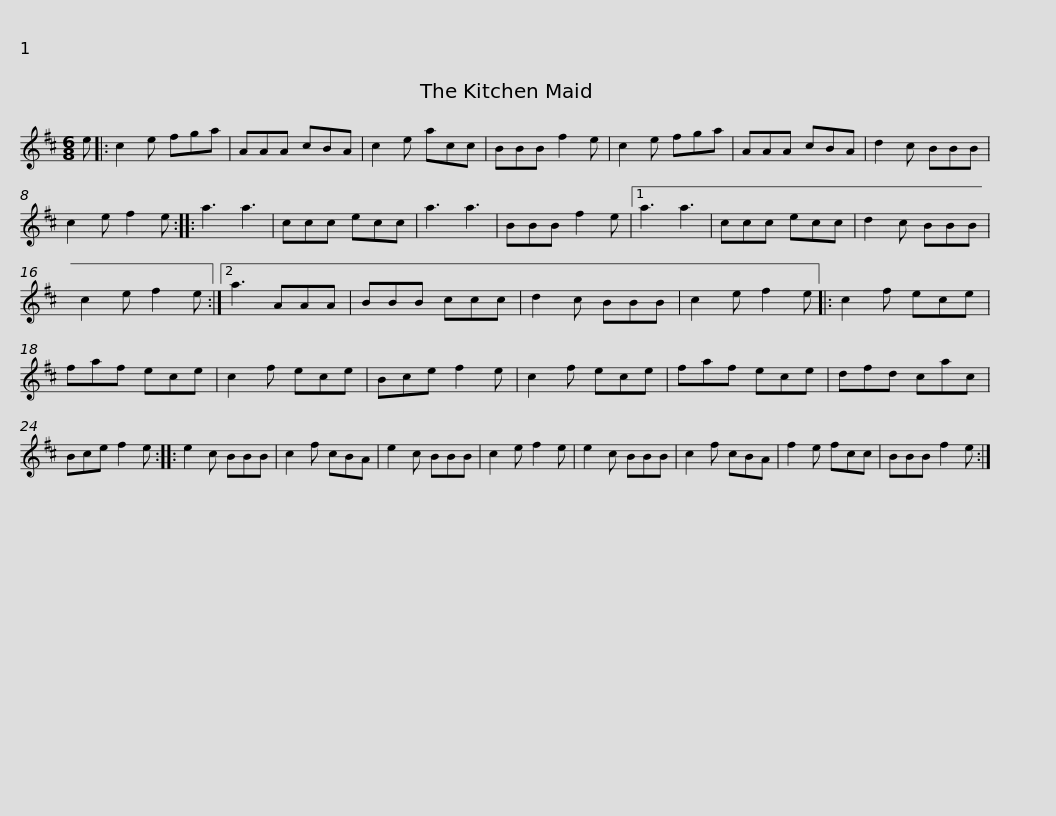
X:1
L:1/8
M:6/8
I:linebreak $
K:D
V:1 treble
V:1
 e |: c2 e fga | AAA cBA | c2 e acc | BBB f2 e | %5
 c2 e fga | AAA cBA | d2 c BBB | c2 e f2 e ::$ a3 a3 | %10
 ccc ecc | a3 a3 | BBB f2 e |1 a3 a3 | ccc ecc | %15
 d2 c BBB | c2 e f2 e :|2 a3 AAA |$ BBB ccc | d2 c BBB | %20
 c2 e f2 e |: c2 f ece | faf ece | c2 f ece | Bce f2 e | %25
 c2 f ece |$ faf ece | dfd cac | Bce f2 e :: e2 c BBB | %30
 c2 f cBA | e2 c BBB | c2 e f2 e | e2 c BBB |$ c2 f cBA | %35
 f2 e fcc | BBB f2 e :| %37
